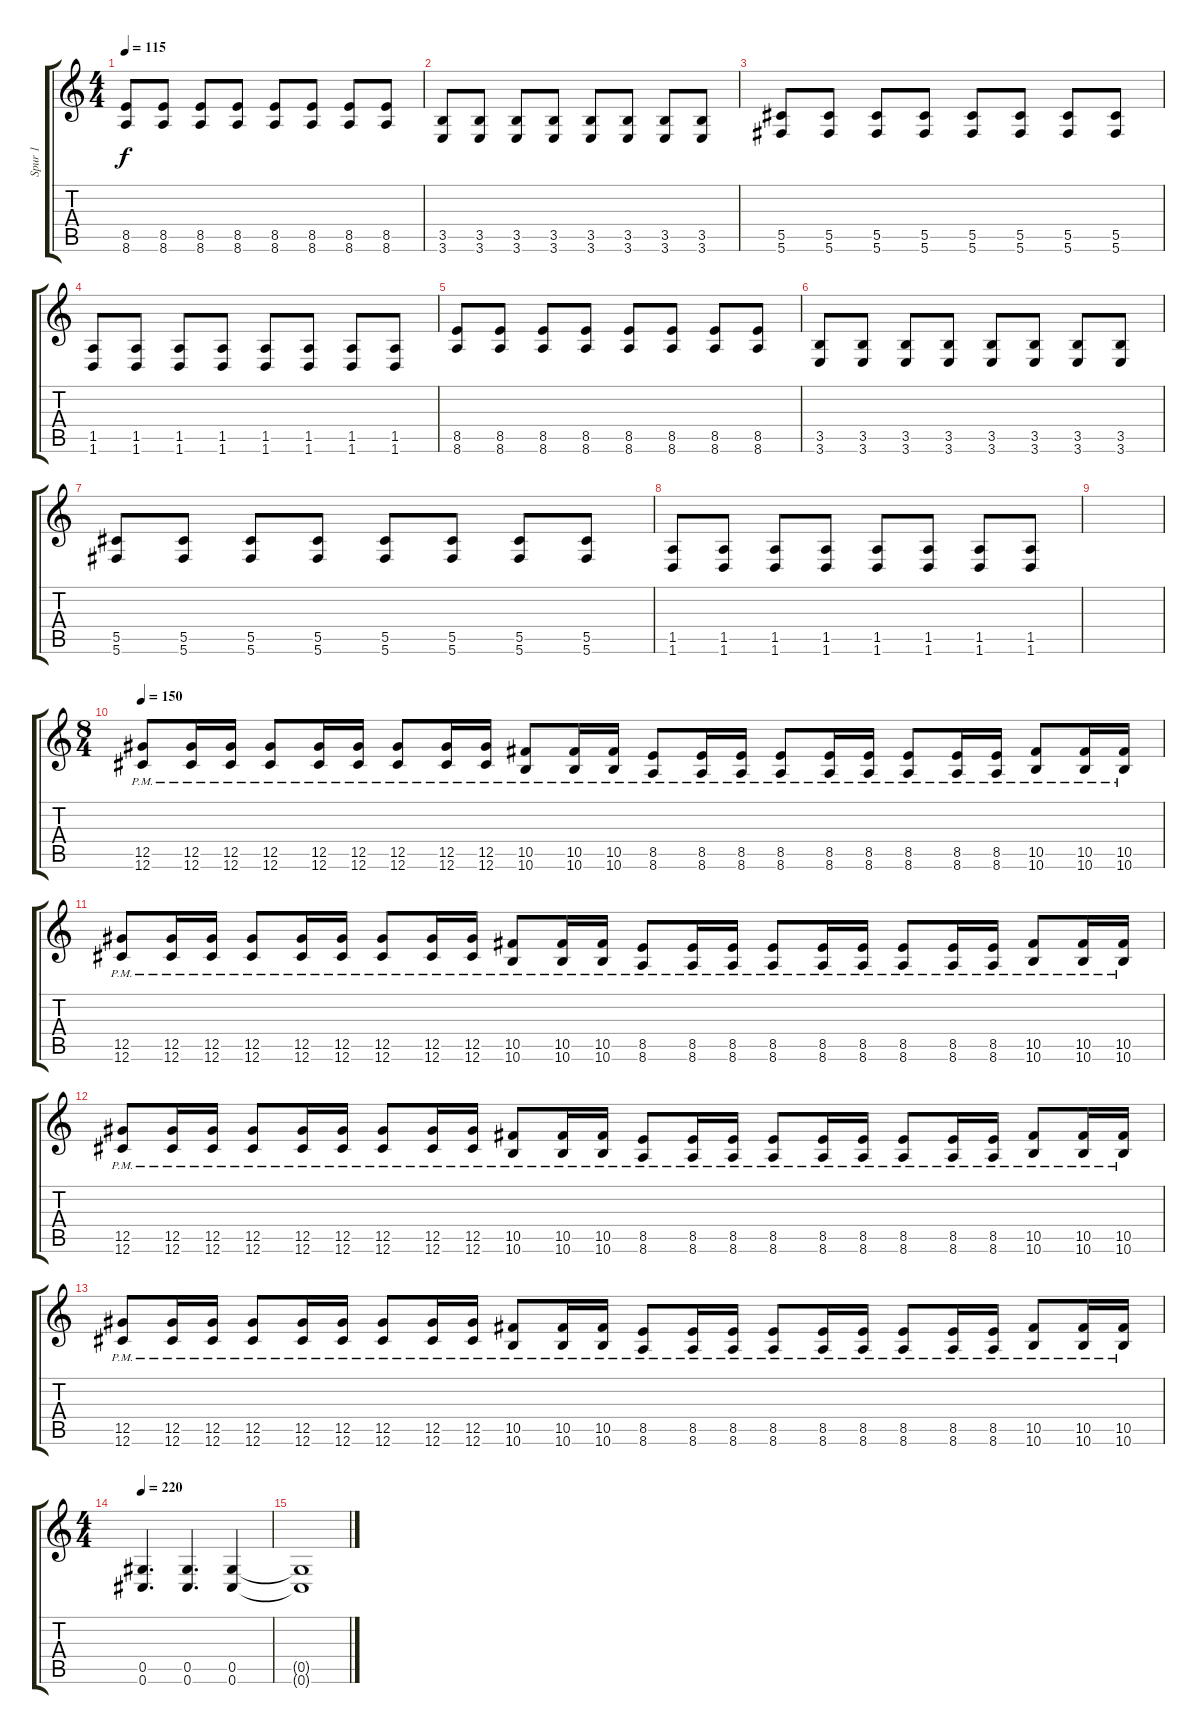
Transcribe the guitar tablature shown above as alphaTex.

\track ("Spur 1" "Spur 1") {instrument distortionguitar}
\staff {score tabs}
\tuning (Eb4 Bb3 Gb3 Db3 Ab2 Db2) {hide}
\ts (4 4)
\tempo 115
\clef g2
\ks c
(8.5 8.6).8{dy f} (8.5 8.6).8 (8.5 8.6).8 (8.5 8.6).8 (8.5 8.6).8 (8.5 8.6).8 (8.5 8.6).8 (8.5 8.6).8 |
(3.5 3.6).8 (3.5 3.6).8 (3.5 3.6).8 (3.5 3.6).8 (3.5 3.6).8 (3.5 3.6).8 (3.5 3.6).8 (3.5 3.6).8 |
(5.5 5.6).8 (5.5 5.6).8 (5.5 5.6).8 (5.5 5.6).8 (5.5 5.6).8 (5.5 5.6).8 (5.5 5.6).8 (5.5 5.6).8 |
(1.5 1.6).8 (1.5 1.6).8 (1.5 1.6).8 (1.5 1.6).8 (1.5 1.6).8 (1.5 1.6).8 (1.5 1.6).8 (1.5 1.6).8 |
(8.5 8.6).8 (8.5 8.6).8 (8.5 8.6).8 (8.5 8.6).8 (8.5 8.6).8 (8.5 8.6).8 (8.5 8.6).8 (8.5 8.6).8 |
(3.5 3.6).8 (3.5 3.6).8 (3.5 3.6).8 (3.5 3.6).8 (3.5 3.6).8 (3.5 3.6).8 (3.5 3.6).8 (3.5 3.6).8 |
(5.5 5.6).8 (5.5 5.6).8 (5.5 5.6).8 (5.5 5.6).8 (5.5 5.6).8 (5.5 5.6).8 (5.5 5.6).8 (5.5 5.6).8 |
(1.5 1.6).8 (1.5 1.6).8 (1.5 1.6).8 (1.5 1.6).8 (1.5 1.6).8 (1.5 1.6).8 (1.5 1.6).8 (1.5 1.6).8 |
|
\ts (8 4)
\tempo 150
(12.5{pm} 12.6{pm}).8{volume 16} (12.5{pm} 12.6{pm}).16 (12.5{pm} 12.6{pm}).16 (12.5{pm} 12.6{pm}).8 (12.5{pm} 12.6{pm}).16 (12.5{pm} 12.6{pm}).16 (12.5{pm} 12.6{pm}).8 (12.5{pm} 12.6{pm}).16 (12.5{pm} 12.6{pm}).16 (10.5{pm} 10.6{pm}).8 (10.5{pm} 10.6{pm}).16 (10.5{pm} 10.6{pm}).16 (8.5{pm} 8.6{pm}).8 (8.5{pm} 8.6{pm}).16 (8.5{pm} 8.6{pm}).16 (8.5{pm} 8.6{pm}).8 (8.5{pm} 8.6{pm}).16 (8.5{pm} 8.6{pm}).16 (8.5{pm} 8.6{pm}).8 (8.5{pm} 8.6{pm}).16 (8.5{pm} 8.6{pm}).16 (10.5{pm} 10.6{pm}).8 (10.5{pm} 10.6{pm}).16 (10.5{pm} 10.6{pm}).16 |
(12.5{pm} 12.6{pm}).8{volume 16} (12.5{pm} 12.6{pm}).16 (12.5{pm} 12.6{pm}).16 (12.5{pm} 12.6{pm}).8 (12.5{pm} 12.6{pm}).16 (12.5{pm} 12.6{pm}).16 (12.5{pm} 12.6{pm}).8 (12.5{pm} 12.6{pm}).16 (12.5{pm} 12.6{pm}).16 (10.5{pm} 10.6{pm}).8 (10.5{pm} 10.6{pm}).16 (10.5{pm} 10.6{pm}).16 (8.5{pm} 8.6{pm}).8 (8.5{pm} 8.6{pm}).16 (8.5{pm} 8.6{pm}).16 (8.5{pm} 8.6{pm}).8 (8.5{pm} 8.6{pm}).16 (8.5{pm} 8.6{pm}).16 (8.5{pm} 8.6{pm}).8 (8.5{pm} 8.6{pm}).16 (8.5{pm} 8.6{pm}).16 (10.5{pm} 10.6{pm}).8 (10.5{pm} 10.6{pm}).16 (10.5{pm} 10.6{pm}).16 |
(12.5{pm} 12.6{pm}).8{volume 16} (12.5{pm} 12.6{pm}).16 (12.5{pm} 12.6{pm}).16 (12.5{pm} 12.6{pm}).8 (12.5{pm} 12.6{pm}).16 (12.5{pm} 12.6{pm}).16 (12.5{pm} 12.6{pm}).8 (12.5{pm} 12.6{pm}).16 (12.5{pm} 12.6{pm}).16 (10.5{pm} 10.6{pm}).8 (10.5{pm} 10.6{pm}).16 (10.5{pm} 10.6{pm}).16 (8.5{pm} 8.6{pm}).8 (8.5{pm} 8.6{pm}).16 (8.5{pm} 8.6{pm}).16 (8.5{pm} 8.6{pm}).8 (8.5{pm} 8.6{pm}).16 (8.5{pm} 8.6{pm}).16 (8.5{pm} 8.6{pm}).8 (8.5{pm} 8.6{pm}).16 (8.5{pm} 8.6{pm}).16 (10.5{pm} 10.6{pm}).8 (10.5{pm} 10.6{pm}).16 (10.5{pm} 10.6{pm}).16 |
(12.5{pm} 12.6{pm}).8{volume 16} (12.5{pm} 12.6{pm}).16 (12.5{pm} 12.6{pm}).16 (12.5{pm} 12.6{pm}).8 (12.5{pm} 12.6{pm}).16 (12.5{pm} 12.6{pm}).16 (12.5{pm} 12.6{pm}).8 (12.5{pm} 12.6{pm}).16 (12.5{pm} 12.6{pm}).16 (10.5{pm} 10.6{pm}).8 (10.5{pm} 10.6{pm}).16 (10.5{pm} 10.6{pm}).16 (8.5{pm} 8.6{pm}).8 (8.5{pm} 8.6{pm}).16 (8.5{pm} 8.6{pm}).16 (8.5{pm} 8.6{pm}).8 (8.5{pm} 8.6{pm}).16 (8.5{pm} 8.6{pm}).16 (8.5{pm} 8.6{pm}).8 (8.5{pm} 8.6{pm}).16 (8.5{pm} 8.6{pm}).16 (10.5{pm} 10.6{pm}).8 (10.5{pm} 10.6{pm}).16 (10.5{pm} 10.6{pm}).16 |
\ts (4 4)
\tempo 220
(0.5 0.6).4{d} (0.5 0.6).4{d} (0.5 0.6).4 |
(0.5{t} 0.6{t}).1
